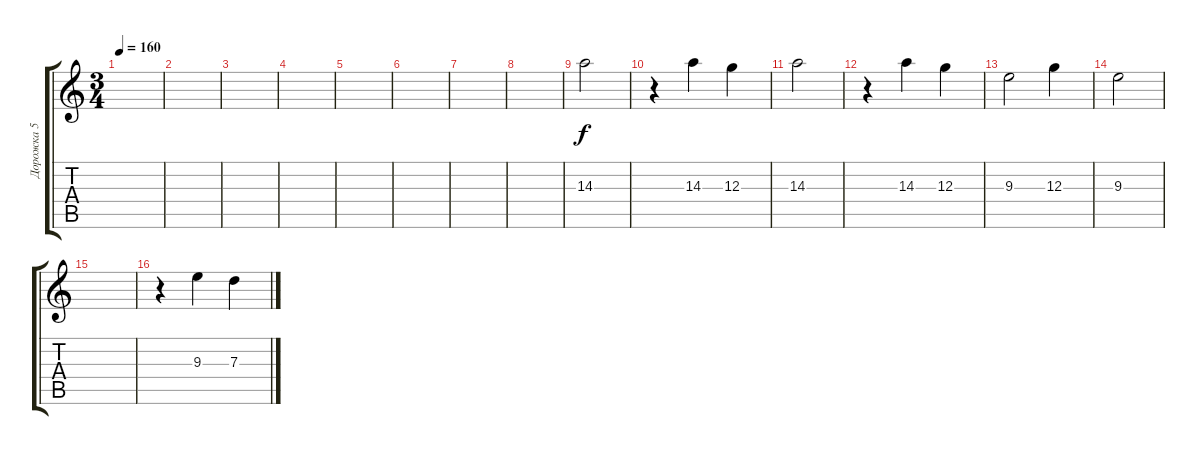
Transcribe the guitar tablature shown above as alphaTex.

\track ("Дорожка 5" "Дорожка 5") {instrument acousticguitarsteel}
\staff {score tabs}
\tuning (E4 B3 G3 D3 A2 E2) {hide}
\ts (3 4)
\tempo 160
\clef g2
\ks c
|
|
|
|
|
|
|
|
14.3.2 |
r.4 14.3.4 12.3.4 |
14.3.2 |
r.4 14.3.4 12.3.4 |
9.3.2 12.3.4 |
9.3.2 |
|
r.4 9.3.4 7.3.4
